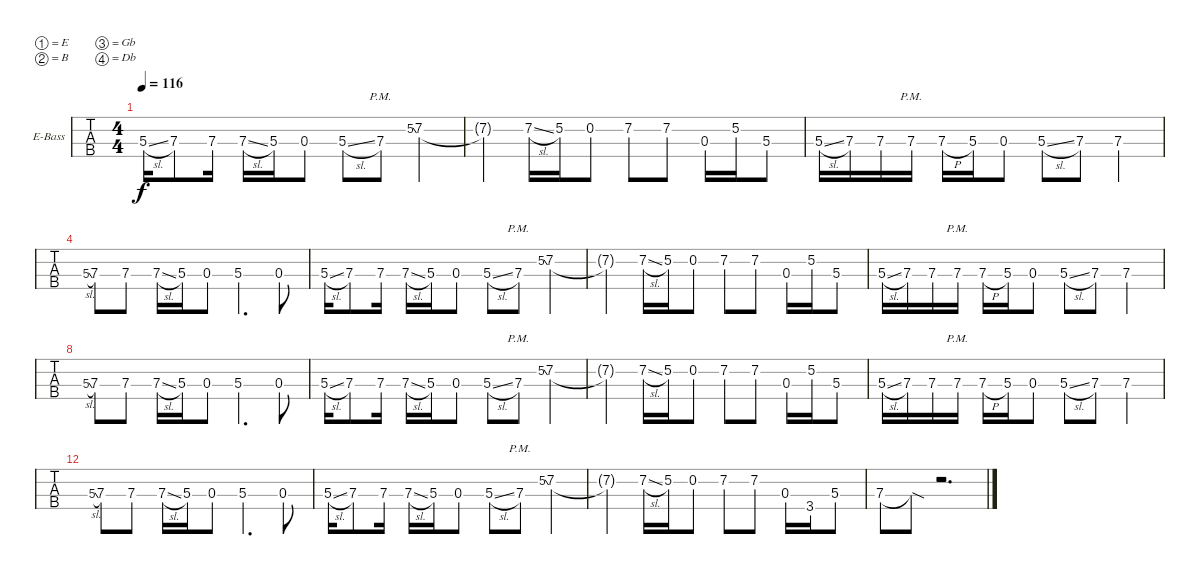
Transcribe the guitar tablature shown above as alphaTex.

\bracketExtendMode nobrackets
\firstSystemTrackNameOrientation horizontal
\otherSystemsTrackNameOrientation horizontal
\defaultBarNumberDisplay FirstOfSystem
\track ("Bass " "E-Bass") {instrument electricbassfinger}
\staff {tabs}
\tuning (E2 B1 Gb1 Db1)
\ts (4 4)
\tempo 116
\clef f4
\ks c
5.3{sl}.16{dy f} 7.3.8 7.3.16 7.3{sl}.16 5.3.16 0.3.8 5.3{sl}.8 7.3{pm}.8 5.2{ss}.8{gr onbeat} 7.2.4 |
7.2{t}.4 7.2{sl}.16 5.2.16 0.2.8 7.2.8 7.2.8 0.3.16 5.2.16 5.3.8 |
5.3{sl}.16 7.3.16 7.3.16 7.3{pm}.16 7.3{h}.16 5.3.16 0.3.8 5.3{sl}.8 7.3.8 7.3.4 |
5.3{sl}.8{gr onbeat} 7.3.8 7.3.8 7.3{sl}.16 5.3.16 0.3.8 5.3.4{d} 0.3.8 |
5.3{sl}.16 7.3.8 7.3.16 7.3{sl}.16 5.3.16 0.3.8 5.3{sl}.8 7.3{pm}.8 5.2{ss}.8{gr onbeat} 7.2.4 |
7.2{t}.4 7.2{sl}.16 5.2.16 0.2.8 7.2.8 7.2.8 0.3.16 5.2.16 5.3.8 |
5.3{sl}.16 7.3.16 7.3.16 7.3{pm}.16 7.3{h}.16 5.3.16 0.3.8 5.3{sl}.8 7.3.8 7.3.4 |
5.3{sl}.8{gr onbeat} 7.3.8 7.3.8 7.3{sl}.16 5.3.16 0.3.8 5.3.4{d} 0.3.8 |
5.3{sl}.16 7.3.8 7.3.16 7.3{sl}.16 5.3.16 0.3.8 5.3{sl}.8 7.3{pm}.8 5.2{ss}.8{gr onbeat} 7.2.4 |
7.2{t}.4 7.2{sl}.16 5.2.16 0.2.8 7.2.8 7.2.8 0.3.16 5.2.16 5.3.8 |
5.3{sl}.16 7.3.16 7.3.16 7.3{pm}.16 7.3{h}.16 5.3.16 0.3.8 5.3{sl}.8 7.3.8 7.3.4 |
5.3{sl}.8{gr onbeat} 7.3.8 7.3.8 7.3{sl}.16 5.3.16 0.3.8 5.3.4{d} 0.3.8 |
5.3{sl}.16 7.3.8 7.3.16 7.3{sl}.16 5.3.16 0.3.8 5.3{sl}.8 7.3{pm}.8 5.2{ss}.8{gr onbeat} 7.2.4 |
7.2{t}.4 7.2{sl}.16 5.2.16 0.2.8 7.2.8 7.2.8 0.3.16 3.4.16 5.3.8 |
7.3.8 7.3{sod t}.8 r.2{d}
